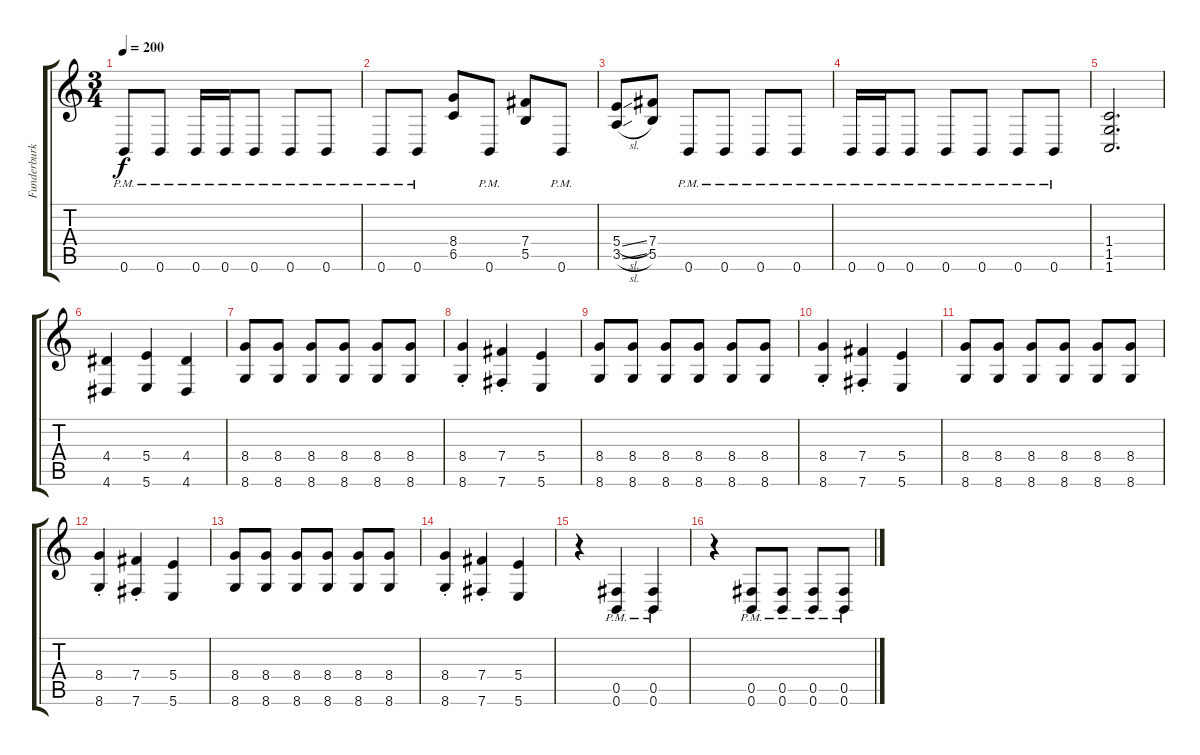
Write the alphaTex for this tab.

\track ("Funderburk Rhythm " "Funderburk") {instrument overdrivenguitar}
\staff {score tabs}
\tuning (Db4 Ab3 E3 B2 Gb2 B1) {hide}
\ts (3 4)
\tempo 200
\clef g2
\ks c
0.6{pm}.8{dy f} 0.6{pm}.8 0.6{pm}.16 0.6{pm}.16 0.6{pm}.8 0.6{pm}.8 0.6{pm}.8 |
0.6{pm}.8 0.6{pm}.8 (8.4 6.5).8 0.6{pm}.8 (7.4 5.5).8 0.6{pm}.8 |
(5.4{sl} 3.5{sl}).8 (7.4 5.5).8 0.6{pm}.8 0.6{pm}.8 0.6{pm}.8 0.6{pm}.8 |
0.6{pm}.16 0.6{pm}.16 0.6{pm}.8 0.6{pm}.8 0.6{pm}.8 0.6{pm}.8 0.6{pm}.8 |
(1.4 1.5 1.6).2{d} |
(4.4 4.6).4 (5.4 5.6).4 (4.4 4.6).4 |
(8.4 8.6).8 (8.4 8.6).8 (8.4 8.6).8 (8.4 8.6).8 (8.4 8.6).8 (8.4 8.6).8 |
(8.4{st} 8.6{st}).4 (7.4{st} 7.6{st}).4 (5.4 5.6).4 |
(8.4 8.6).8 (8.4 8.6).8 (8.4 8.6).8 (8.4 8.6).8 (8.4 8.6).8 (8.4 8.6).8 |
(8.4{st} 8.6{st}).4 (7.4{st} 7.6{st}).4 (5.4 5.6).4 |
(8.4 8.6).8 (8.4 8.6).8 (8.4 8.6).8 (8.4 8.6).8 (8.4 8.6).8 (8.4 8.6).8 |
(8.4{st} 8.6{st}).4 (7.4{st} 7.6{st}).4 (5.4 5.6).4 |
(8.4 8.6).8 (8.4 8.6).8 (8.4 8.6).8 (8.4 8.6).8 (8.4 8.6).8 (8.4 8.6).8 |
(8.4{st} 8.6{st}).4 (7.4{st} 7.6{st}).4 (5.4 5.6).4 |
r.4 (0.5{pm} 0.6{pm}).4 (0.5{pm} 0.6{pm}).4 |
r.4 (0.5{pm} 0.6{pm}).8 (0.5{pm} 0.6{pm}).8 (0.5{pm} 0.6{pm}).8 (0.5{pm} 0.6{pm}).8
